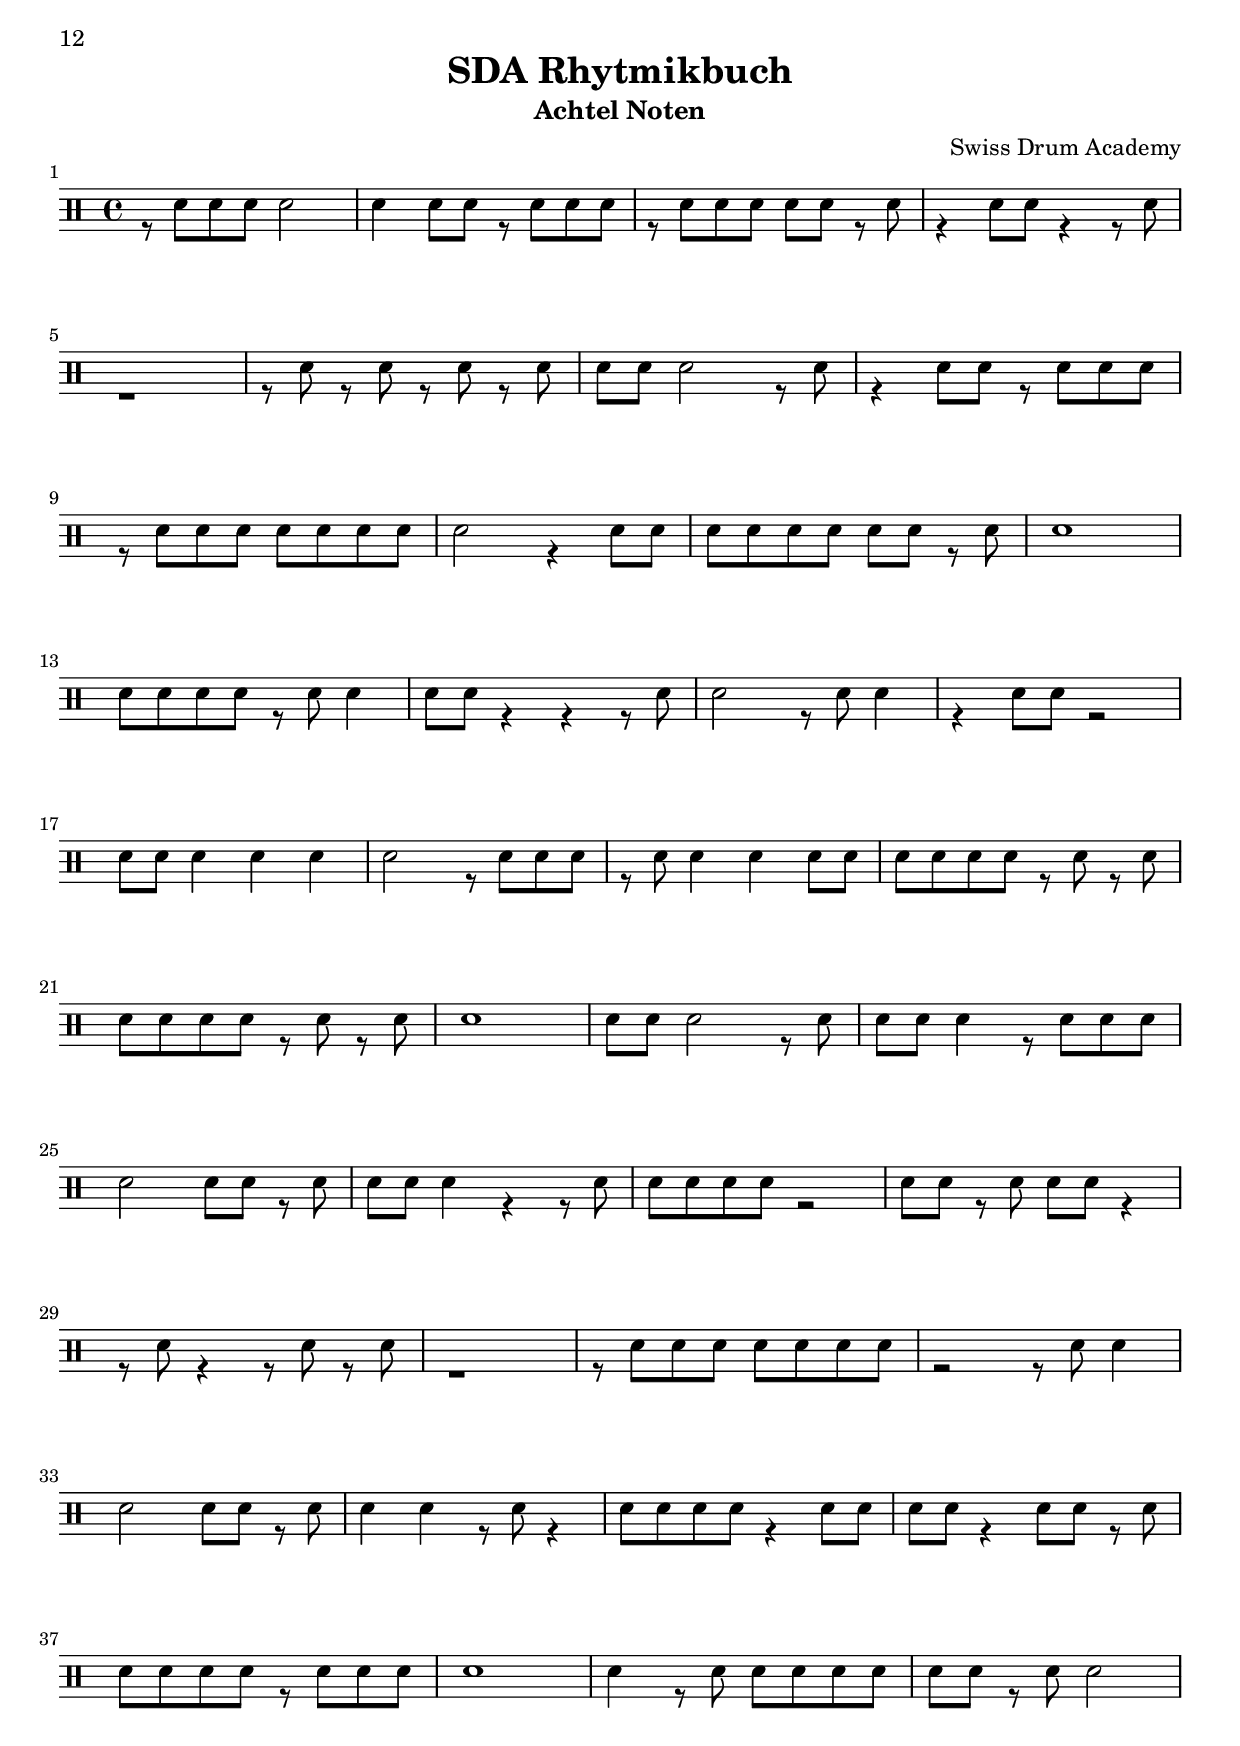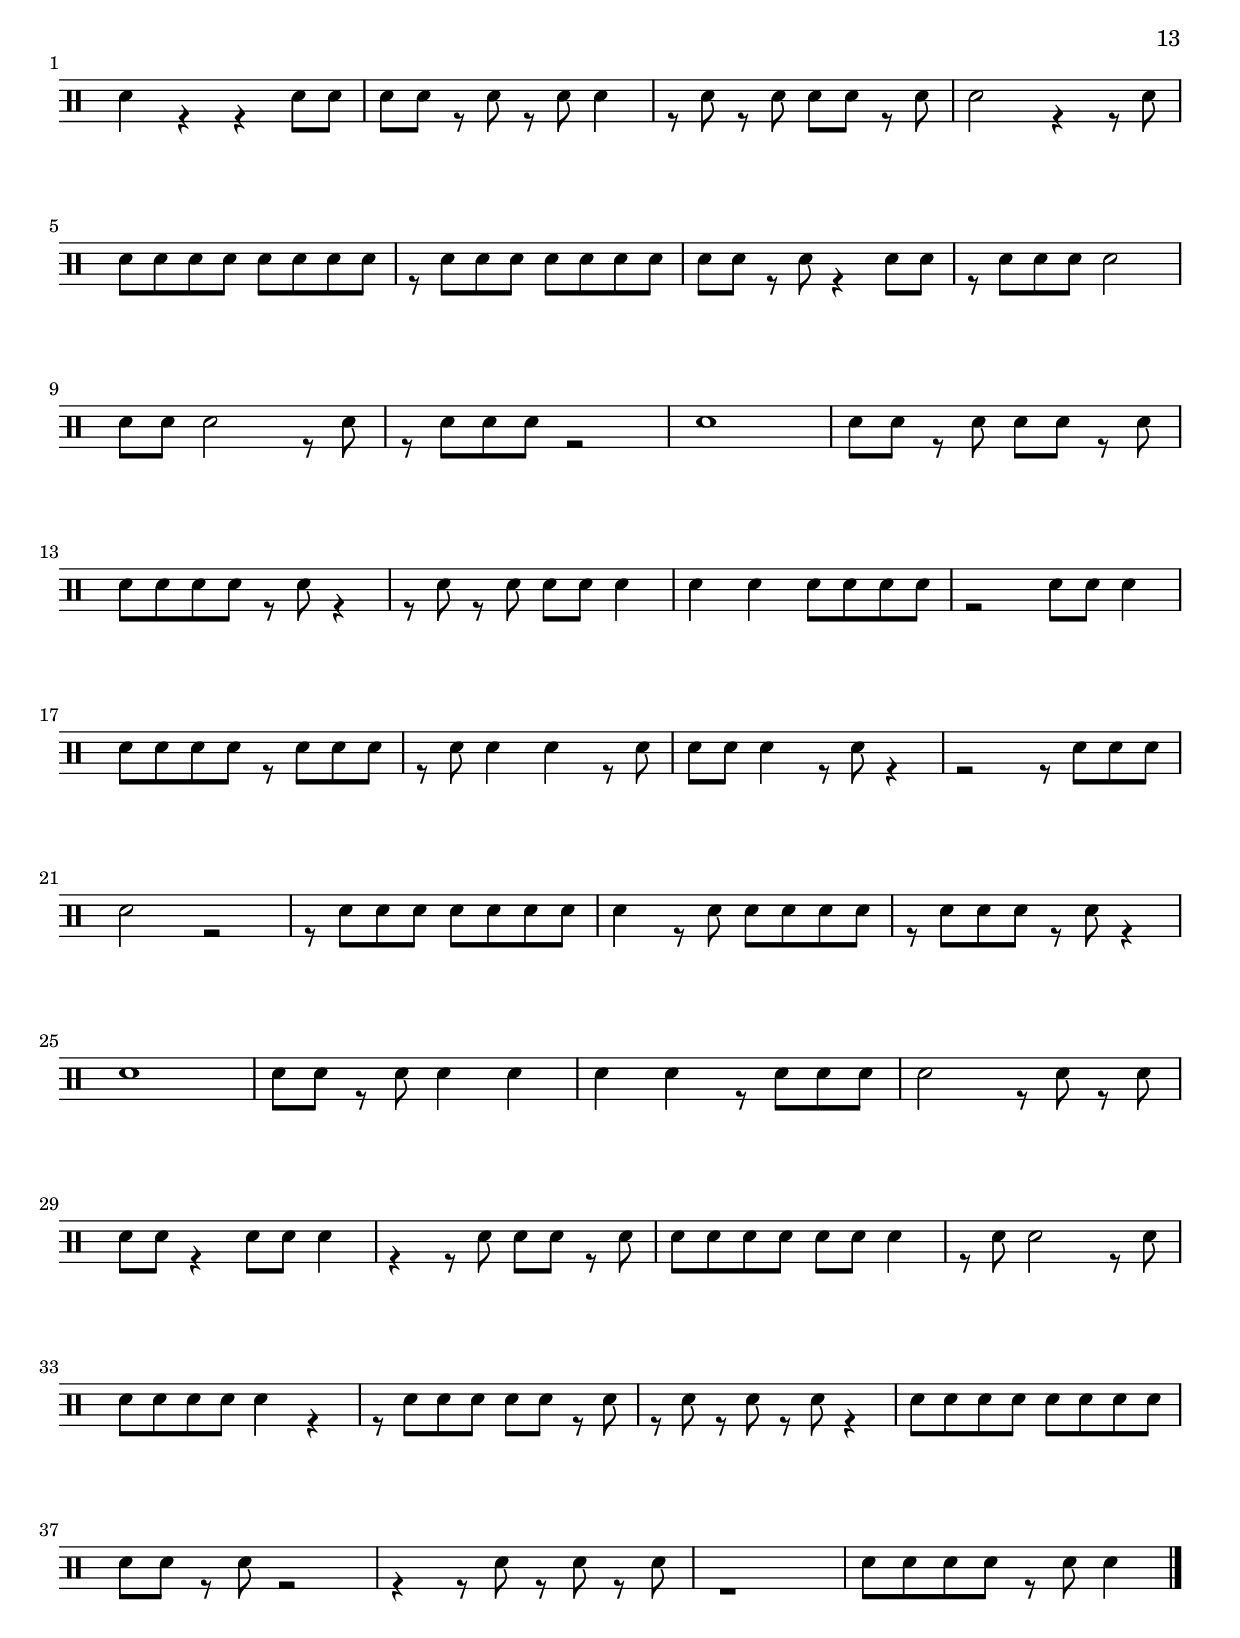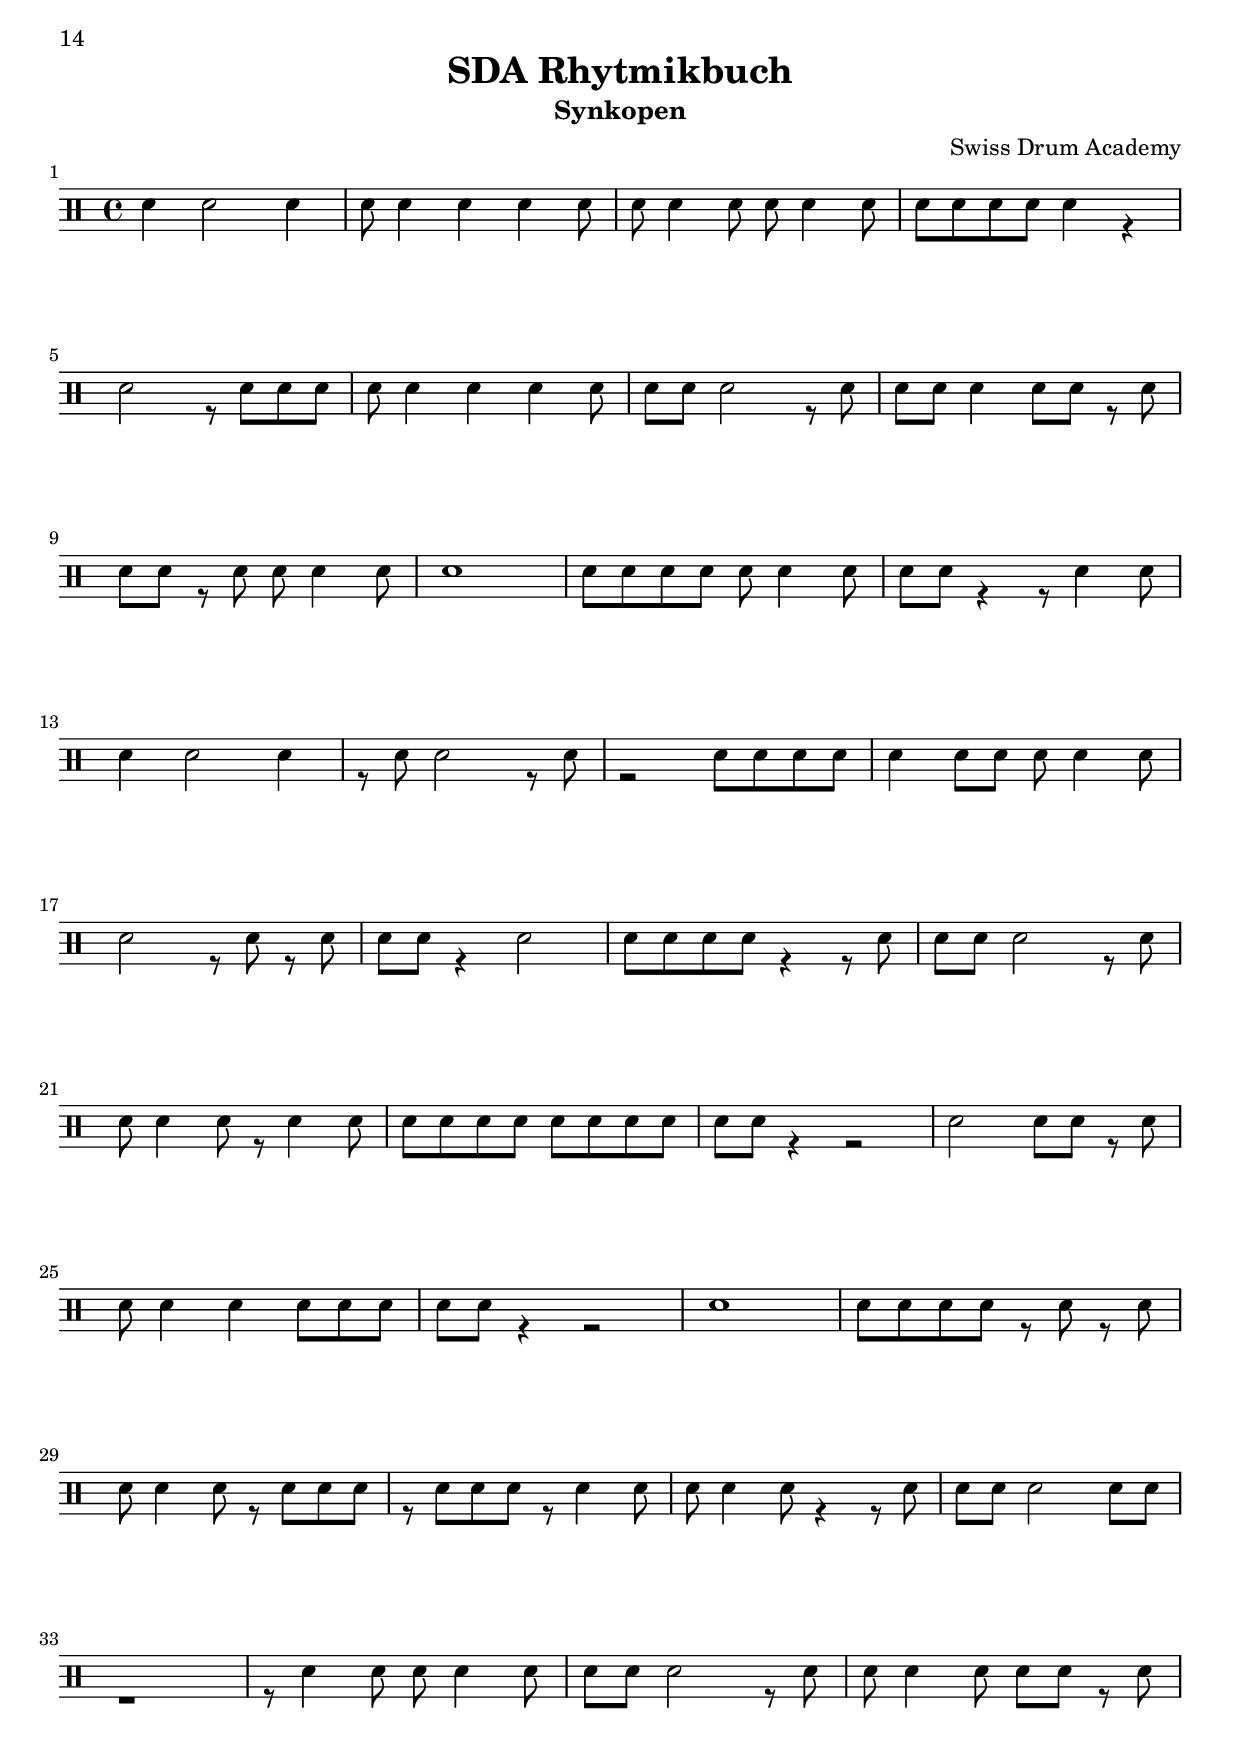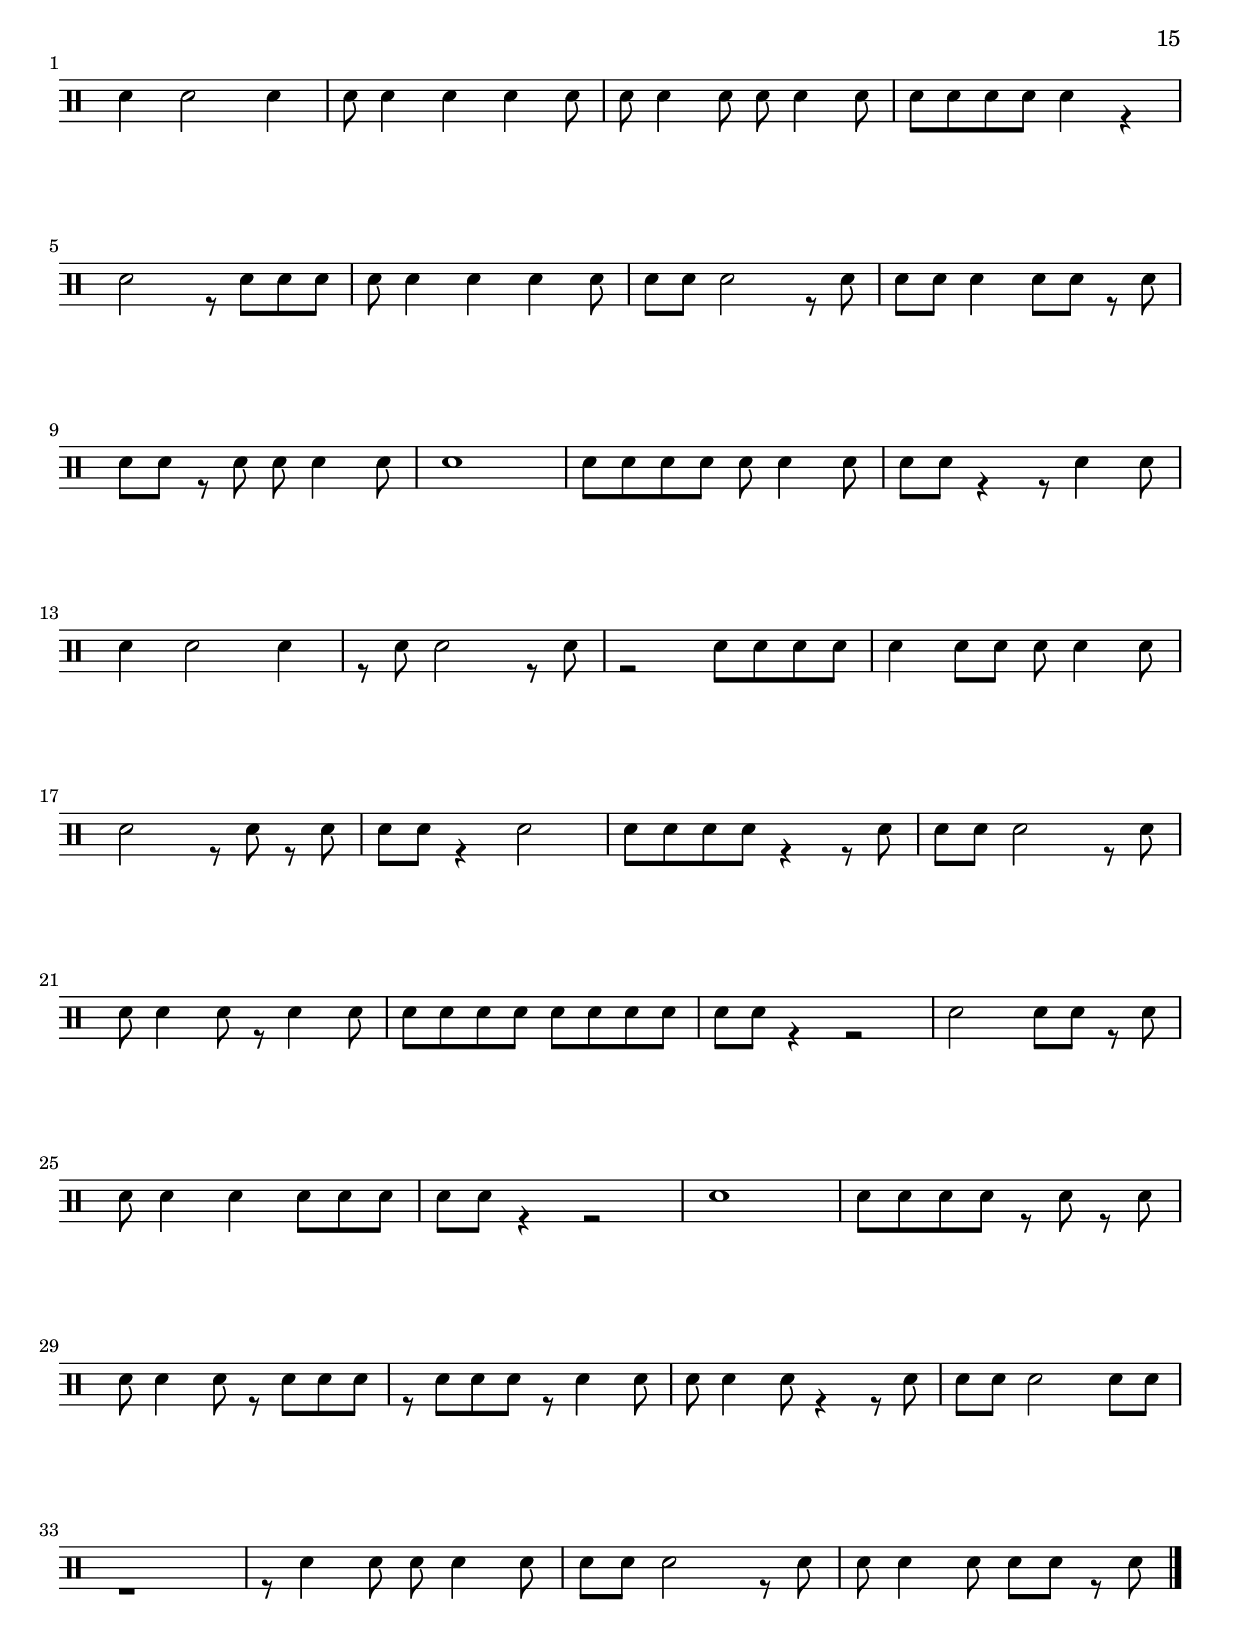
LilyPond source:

\version "2.18.2"

\version "2.18.2"

ticktock = \drummode {
	hiwoodblock 4 lowoodblock lowoodblock lowoodblock
}


swingRideBar = \drummode
{
	cymr4 \scaleDurations 2/3 { cymr8*2 cymr8 } cymr4 \scaleDurations 2/3 { cymr8*2 cymr8 }
}

dora = \drummode
{
	sn16 sn8 sn16
}

swingMarkup = \mark \markup {
	\hspace #15
	\line \general-align #Y #DOWN { \score {
	\new Staff \with {
		fontSize = #-2
		\override StaffSymbol #'line-count = #0
		\override VerticalAxisGroup #'Y-extent = #'(0 . 0)
	}
	\relative {
		\stemUp
		\override Score.SpacingSpanner
			#'common-shortest-duration = #(ly:make-moment 3 16)
		\override Beam #'positions = #'(2.5 . 2.5)
		b'8[ b8]
	}
	\layout {
		ragged-right= ##t
		indent = 0
		\context {
		\Staff \remove "Clef_engraver"
		\remove "Time_signature_engraver" }
	}} " ="
	\score { \new Staff \with {
		fontSize = #-2
		\override StaffSymbol #'line-count = #0
		\override VerticalAxisGroup #'Y-extent = #'(0 . 0)
	}
	\relative {
		\stemUp
		\override Score.SpacingSpanner
			#'common-shortest-duration = #(ly:make-moment 3 16)
		\override Beam #'positions = #'(2.5 . 2.5)
		\times 2/3 { b'8[ r b8] }
	}
	\layout {
		ragged-right= ##t
		indent = 0
		\context {
			\Staff
			\remove "Clef_engraver"
			\remove "Time_signature_engraver" }
		}}
	\fontsize #-2
	\italic { "  swing" }
	}
}



\layout {
	indent = 0
}

\paper {
	first-page-number = #12
	print-first-page-number = ##t
}


snarePatternTwelve = {
	\drummode {
		r8 sn8 sn8 sn8 sn2 | sn4 sn8 sn8 r8 sn8 sn8 sn8 | r8 sn8 sn8 sn8 sn8 sn8 r8 sn8 | r4 sn8 sn8 r4 r8 sn8 
		\break
		r1 r8 sn8 r8 sn8 r8 sn8 r8 sn8 |  sn8 sn8 sn2 r8 sn8 | r4 sn8 sn8 r8 sn8 sn8 sn8 |
		\break
		r8 sn8 sn8 sn8 sn8 sn8 sn8 sn8 | sn2 r4 sn8 sn8 | sn8 sn8 sn8 sn8 sn8 sn8 r8 sn8 | sn1 |
		\break
		sn8 sn8 sn8 sn8 r8 sn8 sn4 | sn8 sn8 r4 r4 r8 sn8 | sn2 r8 sn8 sn4 | r4 sn8 sn8 r2 |
		\break
		sn8 sn8 sn4 sn4 sn4 | sn2 r8 sn8 sn8 sn8 | r8 sn8 sn4 sn4 sn8 sn8 | sn8 sn8 sn8 sn8 r8 sn8 r8 sn8 |
		\break
		sn8 sn8 sn8 sn8 r8 sn8 r8 sn8 | sn1 | sn8 sn8  sn2 r8 sn8 | sn8 sn8 sn4 r8 sn8 sn8 sn8 |
		\break
		sn2 sn8 sn8 r8 sn8 | sn8 sn8 sn4 r4 r8 sn8 | sn8 sn8 sn8 sn8 r2 | sn8 sn8 r8 sn8 sn8 sn8  r4 |
		\break
		r8 sn8 r4 r8 sn8 r8 sn8 | r1 | r8 sn8 sn8 sn8 sn8 sn8 sn8 sn8 | r2 r8 sn8 sn4 |
		\break
		sn2 sn8 sn8 r8 sn8 | sn4 sn4 r8 sn8 r4 | sn8 sn8 sn8 sn8 r4 sn8 sn8 | sn8 sn8 r4 sn8 sn8 r8 sn8 |
		\break
		sn8 sn8 sn8 sn8 r8 sn8 sn8 sn8 | sn1 | sn4 r8 sn8 sn8 sn8 sn8 sn8 | sn8 sn8 r8 sn8 sn2|      
	}
}

snarePatternThirteen = {
	\drummode {
		sn4 r4 r4 sn8 sn8 | sn8 sn8 r8 sn8 r8 sn8 sn4 | r8 sn8 r8 sn8 sn8 sn8 r8 sn8 | sn2 r4 r8 sn8 |
		\break
		sn8 sn8 sn8 sn8 sn8 sn8 sn8 sn8 | r8 sn8 sn8 sn8 sn8 sn8 sn8 sn8 | sn8 sn8 r8 sn8 r4 sn8 sn8 | r8 sn8 sn8 sn8 sn2 |
		\break
		sn8 sn8 sn2 r8 sn8 | r8 sn8 sn8 sn8 r2 | sn1 | sn8 sn8 r8 sn8 sn8 sn8 r8 sn8 |
		\break
		sn8 sn8 sn8 sn8 r8 sn8 r4 | r8 sn8 r8 sn8 sn8 sn8 sn4 | sn4 sn4 sn8 sn8 sn8 sn8 | r2 sn8 sn8 sn4 |
		\break
		sn8 sn8 sn8 sn8 r8 sn8 sn8 sn8 | r8 sn8 sn4 sn4 r8 sn8 | sn8 sn8 sn4 r8 sn8 r4 | r2 r8 sn8 sn8 sn8 |
		\break
		sn2 r2 | r8 sn8 sn8 sn8 sn8 sn8 sn8 sn8 | sn4 r8 sn8 sn8 sn8 sn8 sn8 | r8 sn8 sn8 sn8 r8 sn8 r4 |
		\break
		sn1 | sn8 sn8 r8 sn8 sn4 sn4 | sn4 sn4 r8 sn8 sn8 sn8 | sn2 r8 sn8 r8 sn8 |
		\break
		sn8 sn8 r4 sn8 sn8 sn4 | r4 r8 sn8 sn8 sn8 r8 sn8 | sn8 sn8 sn8 sn8 sn8 sn8 sn4 | r8 sn8 sn2 r8 sn8 |
		\break
		sn8 sn8 sn8 sn8 sn4 r4 | r8 sn8 sn8 sn8 sn8 sn8 r8 sn8 | r8 sn8 r8 sn8 r8 sn8 r4 | sn8 sn8 sn8 sn8 sn8 sn8 sn8 sn8 |
		\break
		sn8 sn8 r8 sn8 r2 | r4 r8 sn8 r8 sn8 r8 sn8 | r1 | sn8 sn8 sn8 sn8 r8 sn8 sn4 | 
		      
	}
}

snarePatternFourteen = {
	\drummode {
		sn4 sn2 sn4 | sn8 sn4 sn4 sn4 sn8 | sn8 sn4 sn8 sn8 sn4 sn8 | sn8 sn8 sn8 sn8 sn4 r4 |
		\break
		sn2 r8 sn8 sn8 sn8 | sn8 sn4 sn4 sn4 sn8 | sn8 sn8 sn2 r8 sn8 | sn8 sn8 sn4 sn8 sn8 r8 sn8 |
		\break
		sn8 sn8 r8 sn8 sn8 sn4 sn8 | sn1 | sn8 sn8 sn8 sn8 sn8 sn4 sn8 | sn8 sn8 r4 r8 sn4 sn8 |
		\break
		sn4 sn2 sn4 | r8 sn8 sn2 r8 sn8 | r2 sn8 sn8 sn8 sn8 | sn4 sn8 sn8 sn8 sn4 sn8 |
		\break
		sn2 r8 sn8 r8 sn8 | sn8 sn8 r4 sn2 | sn8 sn8 sn8 sn8 r4 r8 sn8 | sn8 sn8 sn2 r8 sn8 |
		\break
		sn8 sn4 sn8 r8 sn4 sn8 | sn8 sn8 sn8 sn8 sn8 sn8 sn8 sn8 | sn8 sn8 r4 r2 | sn2 sn8 sn8 r8 sn8 |
		\break
		sn8 sn4 sn4 sn8 sn8 sn8 | sn8 sn8 r4 r2 | sn1 | sn8 sn8 sn8 sn8 r8 sn8 r8 sn8 |
		\break
		sn8 sn4 sn8 r8 sn8 sn8 sn8 | r8 sn8 sn8 sn8 r8 sn4 sn8 | sn8 sn4 sn8 r4 r8 sn8 | sn8 sn8 sn2 sn8 sn8 |
		\break
		r1 | r8 sn4 sn8 sn8 sn4 sn8 | sn8 sn8 sn2 r8 sn8 | sn8  sn4 sn8 sn8 sn8 r8 sn8 |
		\break 
	}
}

bdPattern = {
	\drummode {
		\repeat unfold 156 { bd4 }
		\scaleDurations 2/3 { bd8*2 bd4 s8 bd8 s2 s4 }
	}
	
}

outPDFAchtelNoten = \drummode
{
	\set Score.barNumberVisibility = #all-bar-numbers-visible
	\new DrumVoice {
		\voiceTwo
		\snarePatternTwelve

	}

	\pageBreak

	\set Score.currentBarNumber = 1 	
	\new DrumVoice {
		\voiceTwo
		\snarePatternThirteen
	}
	
	\pageBreak
	
}

outPDFSynkopen = \drummode
{
	\set Score.barNumberVisibility = #all-bar-numbers-visible
	\new DrumVoice {
		\voiceTwo
		\snarePatternFourteen

	}

	\pageBreak

	\set Score.currentBarNumber = 1 	
	\new DrumVoice {
		\voiceTwo
		\snarePatternFourteen
	}
	
}


\book {
	\bookpart {
		
		\header
		{
			title="SDA Rhytmikbuch"
			subtitle="Achtel Noten"
			composer="Swiss Drum Academy"
		}

		\score
		{
			\drums
			{
		%		\tempo 4=120
				\outPDFAchtelNoten
				\bar "|."
			}
		
			\layout
			{
		%    \set countPercentRepeats = ##t
		%    \set repeatCountVisibility = #(every-nth-repeat-count-visible 1)
			}
		}
	}
	\bookpart {

		\header
		{
			title="SDA Rhytmikbuch"
			subtitle="Synkopen"
			composer="Swiss Drum Academy"
		}

		\score {
			\drums {
			%		\tempo 4=120
					\outPDFSynkopen
					\bar "|."
				}
			
				\layout
				{
			%    \set countPercentRepeats = ##t
			%    \set repeatCountVisibility = #(every-nth-repeat-count-visible 1)
			}
		}
	}
}

\book {
	\bookOutputSuffix "12"
	\bookpart {
		\score
		{
			\unfoldRepeats
			{
				\drums
				{
					\tempo 4=100
					\ticktock
					\drummode
					{
						<<
							\new DrumVoice {
								\voiceOne
								\repeat unfold 40 { \ticktock }
							}
							\new DrumVoice {
								\voiceTwo
								\snarePatternTwelve
							}
						>>
					}
				}
			}
			\midi {
			}
		}
	}
}

\book {
	\bookOutputSuffix "13"
	\bookpart {
		\score
		{
			\unfoldRepeats
			{
				\drums
				{
					\tempo 4=100
					\ticktock
					\drummode
					{
						<<
							\new DrumVoice {
								\voiceOne
								\repeat unfold 40 { \ticktock }
							}
							\new DrumVoice {
								\voiceTwo
								\snarePatternThirteen
							}
						>>
					}
				}
			}
			\midi {
			}
		}
	}
}

\book {
	\bookOutputSuffix "14"
	\bookpart {
		\score
		{
			\unfoldRepeats
			{
				\drums
				{
					\tempo 4=100
					\ticktock
					\drummode
					{
						<<
							\new DrumVoice {
								\voiceOne
								\repeat unfold 36 { \ticktock }
							}
							\new DrumVoice {
								\voiceTwo
								\snarePatternFourteen
							}
						>>
					}
				}
			}
			\midi {
			}
		}
	}
}

